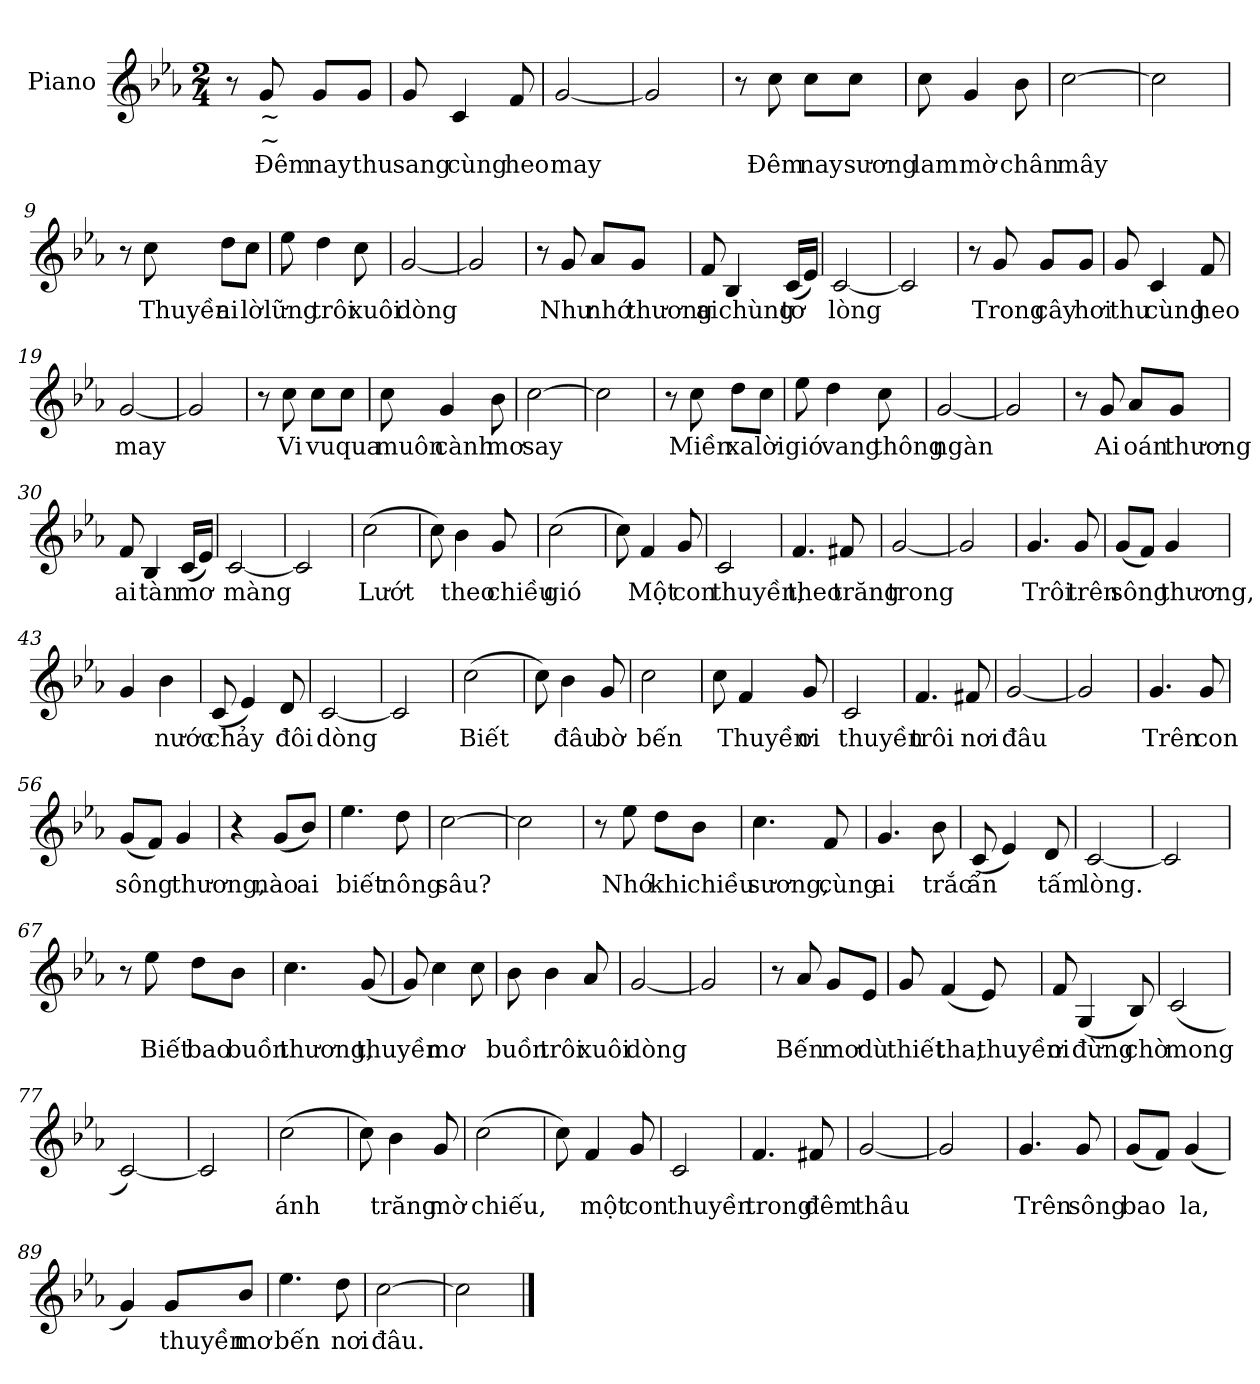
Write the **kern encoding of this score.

**kern	**text
*part1	*part1
*staff1	*staff1
*I"Piano	*
*I'Pno.	*
*clefG2	*
*k[b-e-a-]	*
*M2/4	*
*MM60	*
=1	=1
8r	.
!LO:TX:b:t=~	!
!LO:TX:b:t=~	!
8g/	Đêm
8g/L	nay
8g/J	thu
=2	=2
8g/	sang
4c/	cùng
8f/	heo
=3	=3
[2g/	may
=4	=4
2g/]	.
=5	=5
8r	.
8cc\	Đêm
8cc\L	nay
8cc\J	sương
=6	=6
8cc\	lam
4g/	mờ
8b-\	chân
=7	=7
[2cc\	mây
=8	=8
2cc\]	.
=9	=9
8r	.
8cc\	Thuyền
8dd\L	ai
8cc\J	lờ
!!LO:LB:g=z
=10	=10
8ee-\	lững
4dd\	trôi
8cc\	xuôi
=11	=11
[2g/	dòng
=12	=12
2g/]	.
=13	=13
8r	.
8g/	Như
8a-/L	nhớ
8g/J	thương
=14	=14
8f/	ai
4B-/	chùng
(16c/LL	tơ
16e-/JJ)	.
=15	=15
[2c/	lòng
=16	=16
2c/]	.
=17	=17
8r	.
8g/	Trong
8g/L	cây
8g/J	hơi
=18	=18
8g/	thu
4c/	cùng
8f/	heo
!!LO:LB:g=z
=19	=19
[2g/	may
=20	=20
2g/]	.
=21	=21
8r	.
8cc\	Vi
8cc\L	vu
8cc\J	qua
=22	=22
8cc\	muôn
4g/	cành
8b-\	mơ
=23	=23
[2cc\	say
=24	=24
2cc\]	.
=25	=25
8r	.
8cc\	Miền
8dd\L	xa
8cc\J	lời
=26	=26
8ee-\	gió
4dd\	vang
8cc\	thông
=27	=27
[2g/	ngàn
=28	=28
2g/]	.
!!LO:LB:g=z
=29	=29
8r	.
8g/	Ai
8a-/L	oán
8g/J	thương
=30	=30
8f/	ai
4B-/	tàn
(16c/LL	mơ
16e-/JJ)	.
=31	=31
[2c/	màng
=32	=32
2c/]	.
=33	=33
(2cc\	Lướt
=34	=34
8cc\)	.
4b-\	theo
8g/	chiều
=35	=35
(2cc\	gió
=36	=36
8cc\)	.
4f/	Một
8g/	con
=37	=37
2c/	thuyền,
=38	=38
4.f/	theo
8f#X/	trăng
!!LO:LB:g=z
=39	=39
[2g/	trong
=40	=40
2g/]	.
=41	=41
4.g/	Trôi
8g/	trên
=42	=42
(8g/L	sông
8f/J)	.
4g/	thương,
=43	=43
4g/	.
4b-\	nước
=44	=44
(8c/	chảy
4e-/)	.
8d/	đôi
=45	=45
[2c/	dòng
=46	=46
2c/]	.
=47	=47
(2cc\	Biết
=48	=48
8cc\)	.
4b-\	đâu
8g/	bờ
=49	=49
2cc\	bến
!!LO:LB:g=z
=50	=50
8cc\	.
4f/	Thuyền
8g/	ơi
=51	=51
2c/	thuyền
=52	=52
4.f/	trôi
8f#X/	nơi
=53	=53
[2g/	đâu
=54	=54
2g/]	.
=55	=55
4.g/	Trên
8g/	con
=56	=56
(8g/L	sông
8f/J)	.
4g/	thương,
=57	=57
4r	.
(8g/L	nào
8b-/J)	ai
=58	=58
4.ee-\	biết
8dd\	nông
=59	=59
[2cc\	sâu?
=60	=60
2cc\]	.
!!LO:LB:g=z
=61	=61
8r	.
8ee-\	Nhớ
8dd\L	khi
8b-\J	chiều
=62	=62
4.cc\	sương,
8f/	cùng
=63	=63
4.g/	ai
8b-\	trắc
=64	=64
(8c/	ẩn
4e-/)	.
8d/	tấm
=65	=65
[2c/	lòng.
=66	=66
2c/]	.
=67	=67
8r	.
8ee-\	Biết
8dd\L	bao
8b-\J	buồn
=68	=68
4.cc\	thương,
(8g/	thuyền
=69	=69
8g/)	.
4cc\	mơ
8cc\	.
!!LO:LB:g=z
=70	=70
8b-\	buồn
4b-\	trôi
8a-/	xuôi
=71	=71
[2g/	dòng
=72	=72
2g/]	.
=73	=73
8r	.
8a-/	Bến
8g/L	mơ
8e-/J	dù
=74	=74
8g/	thiết
(4f/	tha,
8e-/)	thuyền
=75	=75
8f/	ơi
(4G/	đừng
8B-/)	chờ
=76	=76
(2c/	mong
=77	=77
[2c/)	.
=78	=78
2c/]	.
=79	=79
(2cc\	ánh
!!LO:LB:g=z
=80	=80
8cc\)	.
4b-\	trăng
8g/	mờ
=81	=81
(2cc\	chiếu,
=82	=82
8cc\)	.
4f/	một
8g/	con
=83	=83
2c/	thuyền
=84	=84
4.f/	trong
8f#X/	đêm
=85	=85
[2g/	thâu
=86	=86
2g/]	.
=87	=87
4.g/	Trên
8g/	sông
=88	=88
(8g/L	bao
8f/J)	.
(4g/	la,
=89	=89
4g/)	.
8g/L	thuyền
8b-/J	mơ
!!LO:LB:g=z
=90	=90
4.ee-\	bến
8dd\	nơi
=91	=91
[2cc\	đâu.
=92	=92
2cc\]	.
==	==
*-	*-
